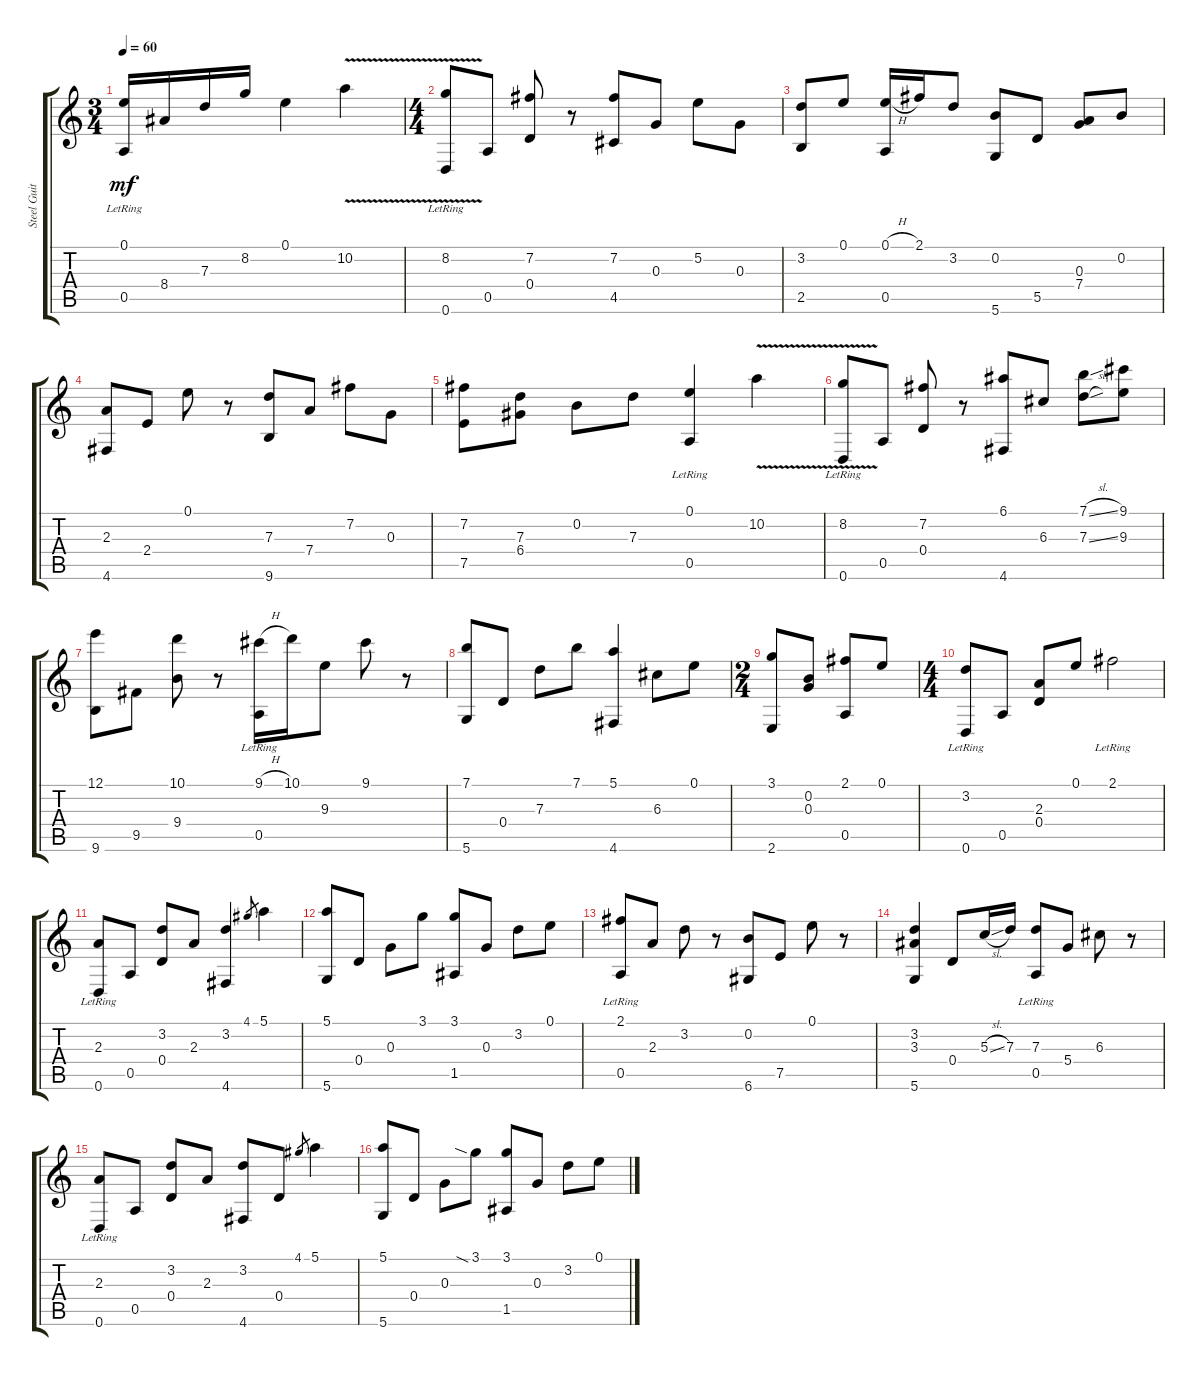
\track ("Steel Guitar" "Steel Guit") {instrument acousticguitarsteel}
\staff {score tabs}
\tuning (E4 B3 G3 D3 A2 D2) {hide}
\ts (3 4)
\tempo 60
\clef g2
\ks c
(0.1{t} 0.5{lr}).16{dy mf} 8.4.16 7.3.16 8.2.16 0.1.4 10.2{v}.4 |
\ts (4 4)
(8.2{v} 0.6{lr}).8 0.5.8 (7.2 0.4).8 r.8 (7.2 4.5).8 0.3.8 5.2.8 0.3.8 |
(3.2 2.5).8 0.1.8 (0.1{h} 0.5).16 2.1.16 3.2.8 (0.2 5.6).8 5.5.8 (0.3 7.4).8 0.2.8 |
(2.3 4.6).8 2.4.8 0.1.8 r.8 (7.3 9.6).8 7.4.8 7.2.8 0.3.8 |
(7.2 7.5).8 (7.3 6.4).8 0.2.8 7.3.8 (0.1 0.5{lr}).4 10.2{v}.4 |
(8.2{v} 0.6{lr}).8 0.5.8 (7.2 0.4).8 r.8 (6.1 4.6).8 6.3.8 (7.1{sl} 7.3{sl}).8 (9.1 9.3).8 |
(12.1 9.6).8 9.5.8 (10.1 9.4).8 r.8 (9.1{h} 0.5{lr}).16 10.1.16 9.3.8 9.1.8 r.8 |
(7.1 5.6).8 0.4.8 7.3.8 7.1.8 (5.1 4.6).4 6.3.8 0.1.8 |
\ts (2 4)
(3.1 2.6).8 (0.2 0.3).8 (2.1 0.5).8 0.1.8 |
\ts (4 4)
(3.2 0.6{lr}).8 0.5.8 (2.3 0.4).8 0.1.8 2.1{lr}.2 |
\section ("" "")
(2.3 0.6{lr}).8 0.5.8 (3.2 0.4).8 2.3.8 (3.2 4.6).4 4.1.8{gr} 5.1.4 |
(5.1 5.6).8 0.4.8 0.3.8 3.1.8 (3.1 1.5).8 0.3.8 3.2.8 0.1.8 |
(2.1 0.5{lr}).8 2.3.8 3.2.8 r.8 (0.2 6.6).8 7.5.8 0.1.8 r.8 |
(3.2 3.3 5.6).4 0.4.8 5.3{sl}.16 7.3.16 (7.3 0.5{lr}).8 5.4.8 6.3.8 r.8 |
(2.3 0.6{lr}).8 0.5.8 (3.2 0.4).8 2.3.8 (3.2 4.6).8 0.4.8 4.1.8{gr} 5.1.4 |
(5.1 5.6).8 0.4.8 0.3.8 3.1{sia}.8 (3.1 1.5).8 0.3.8 3.2.8 0.1.8
